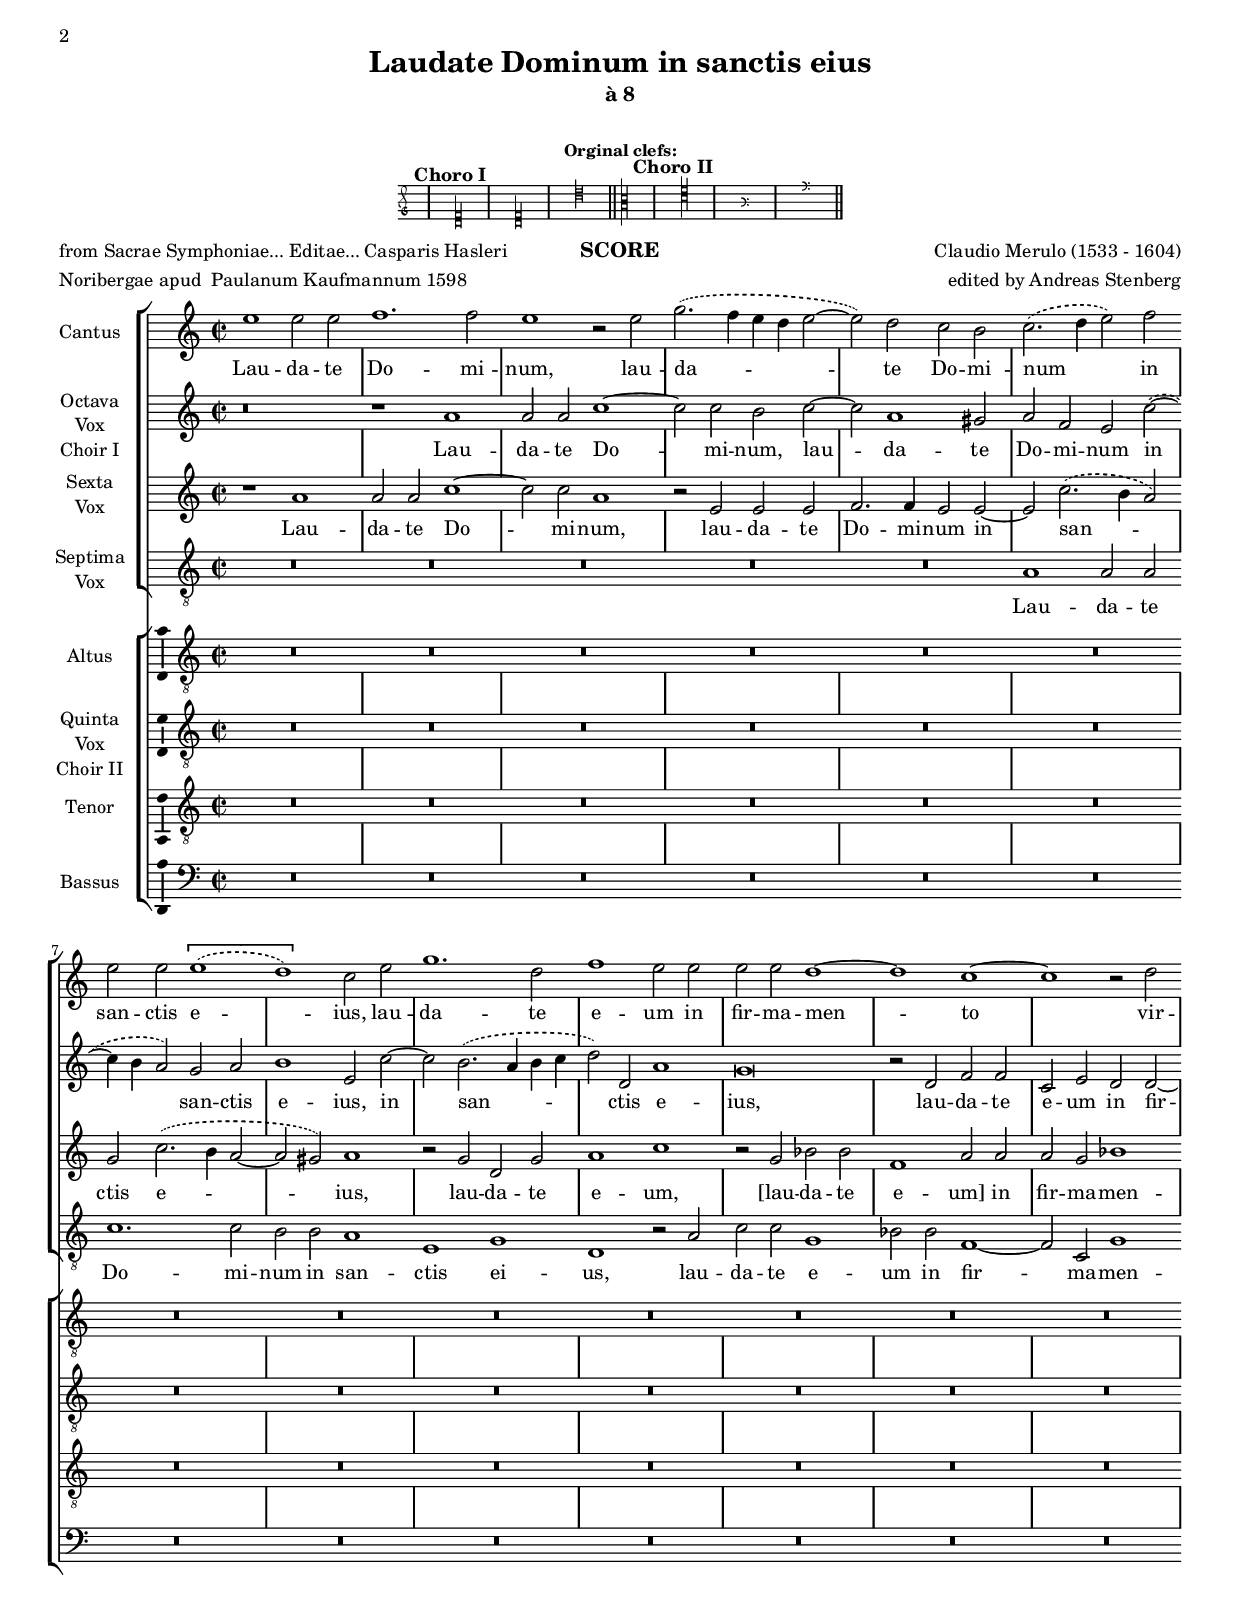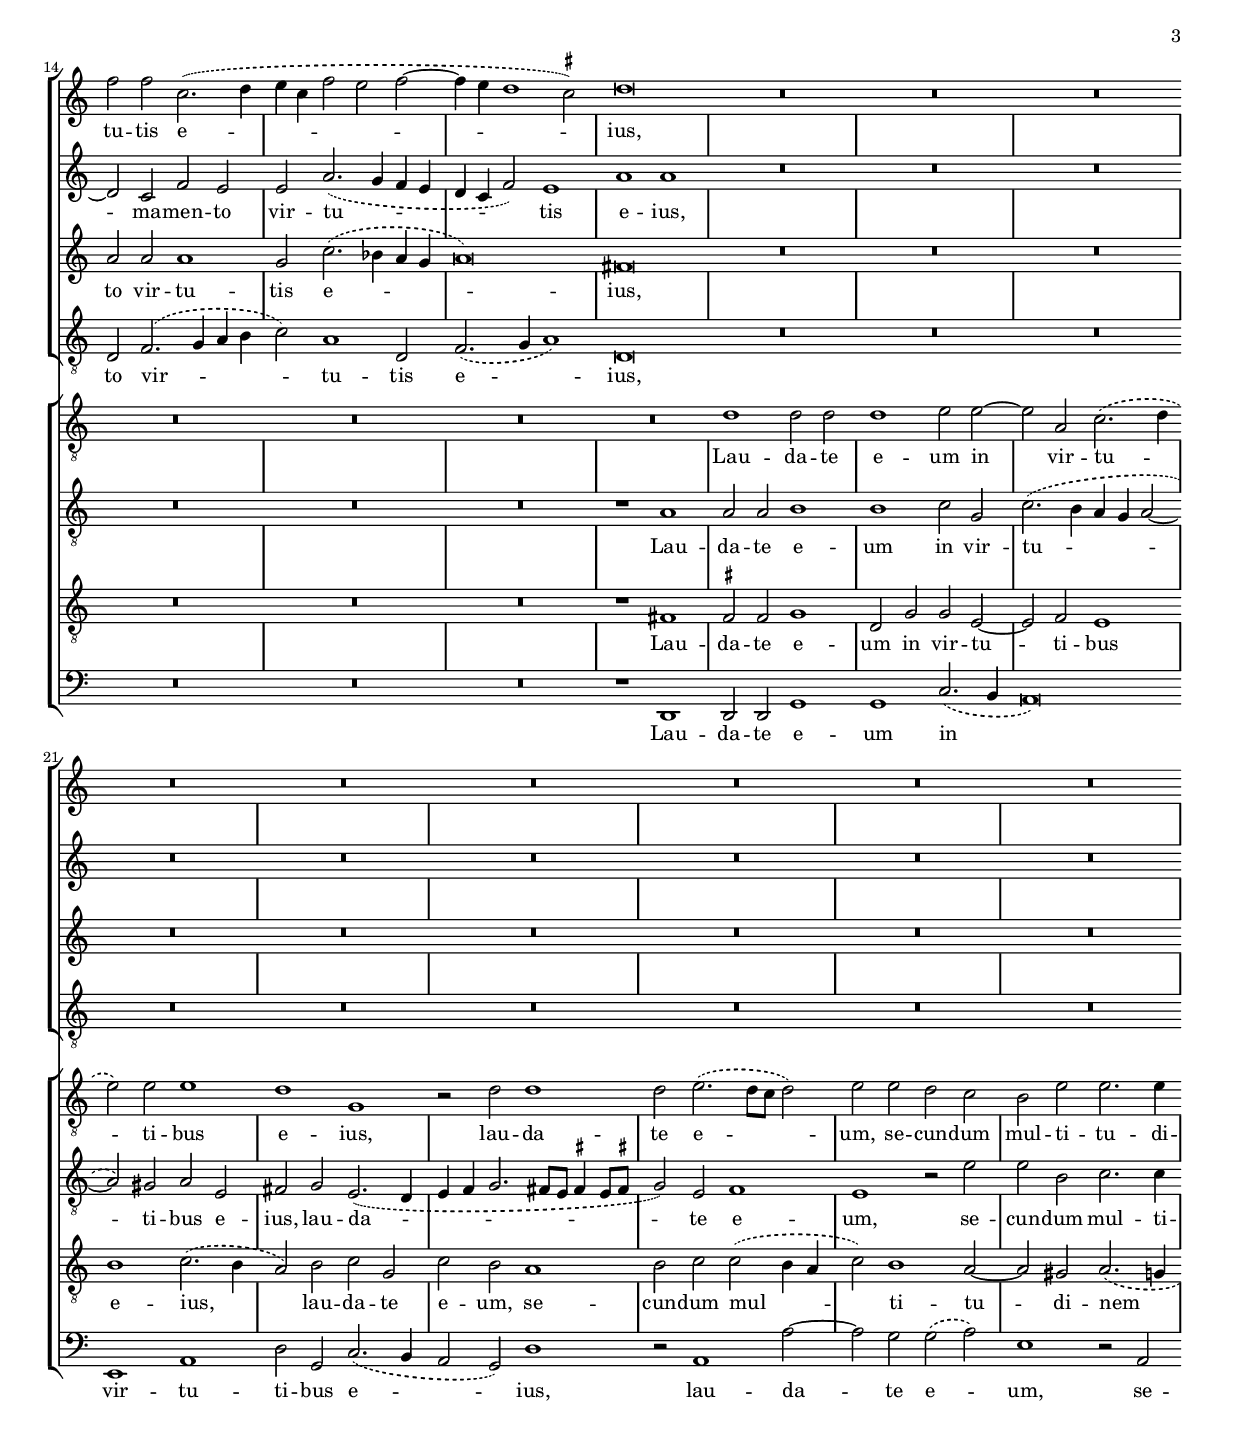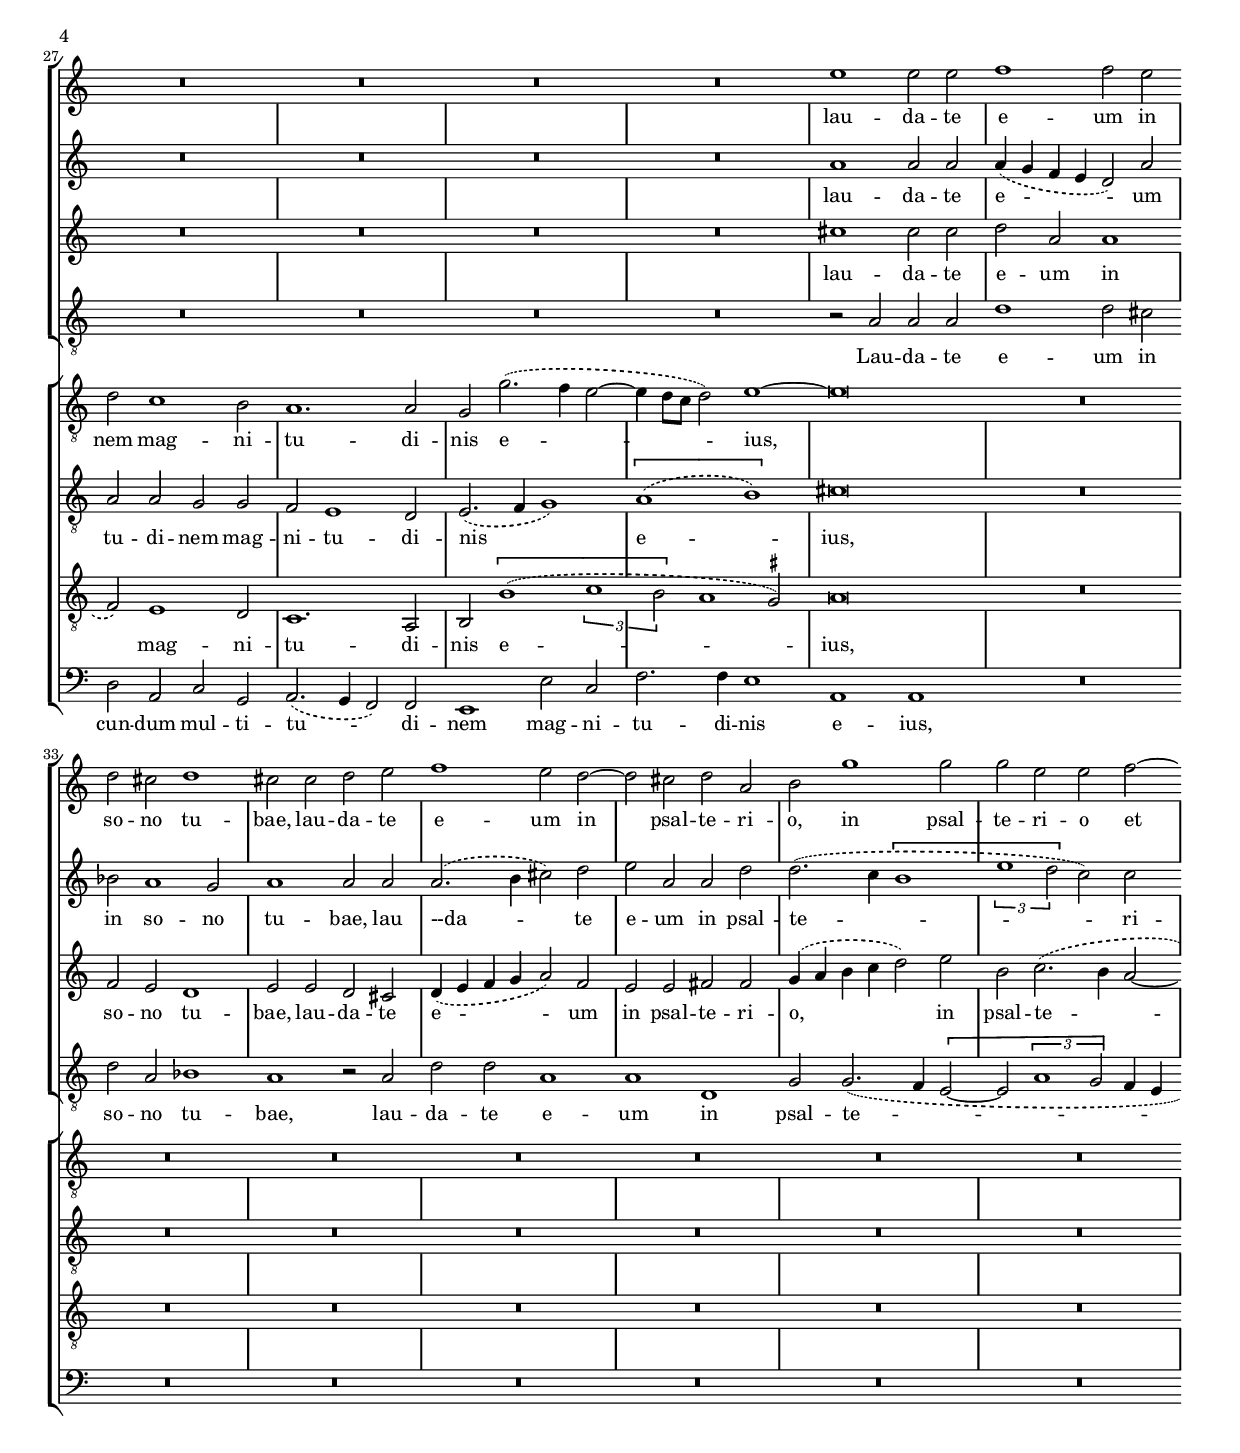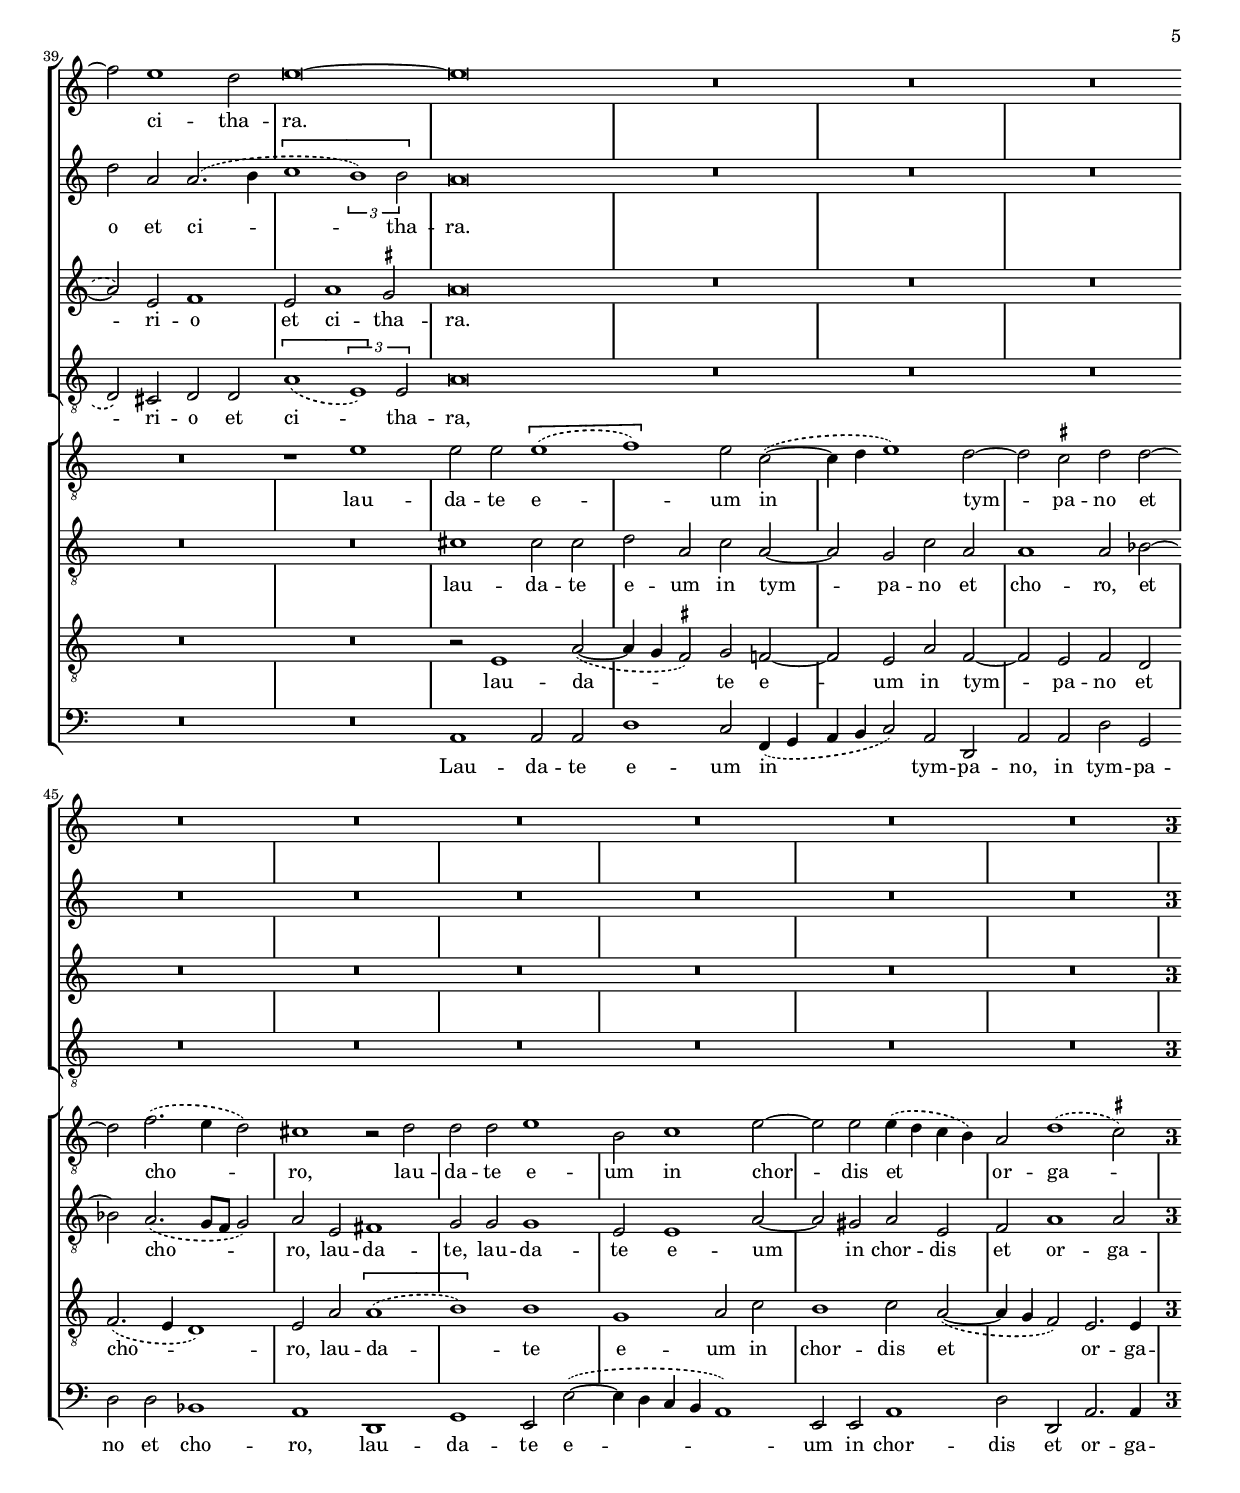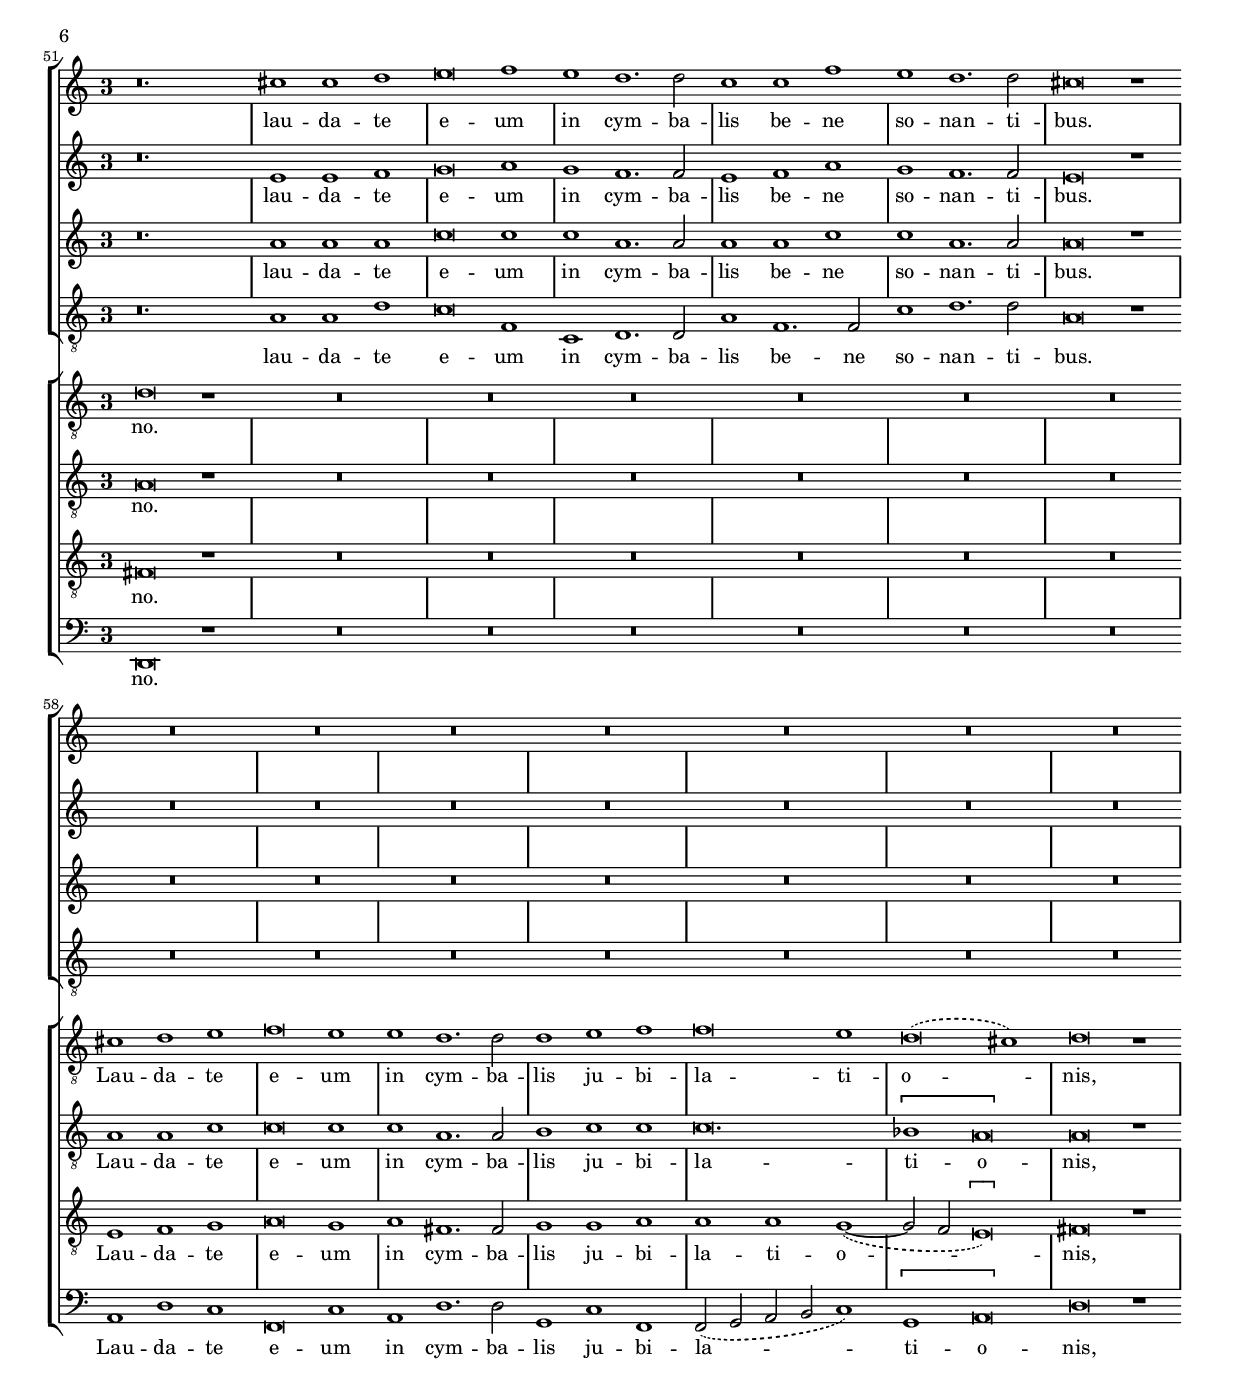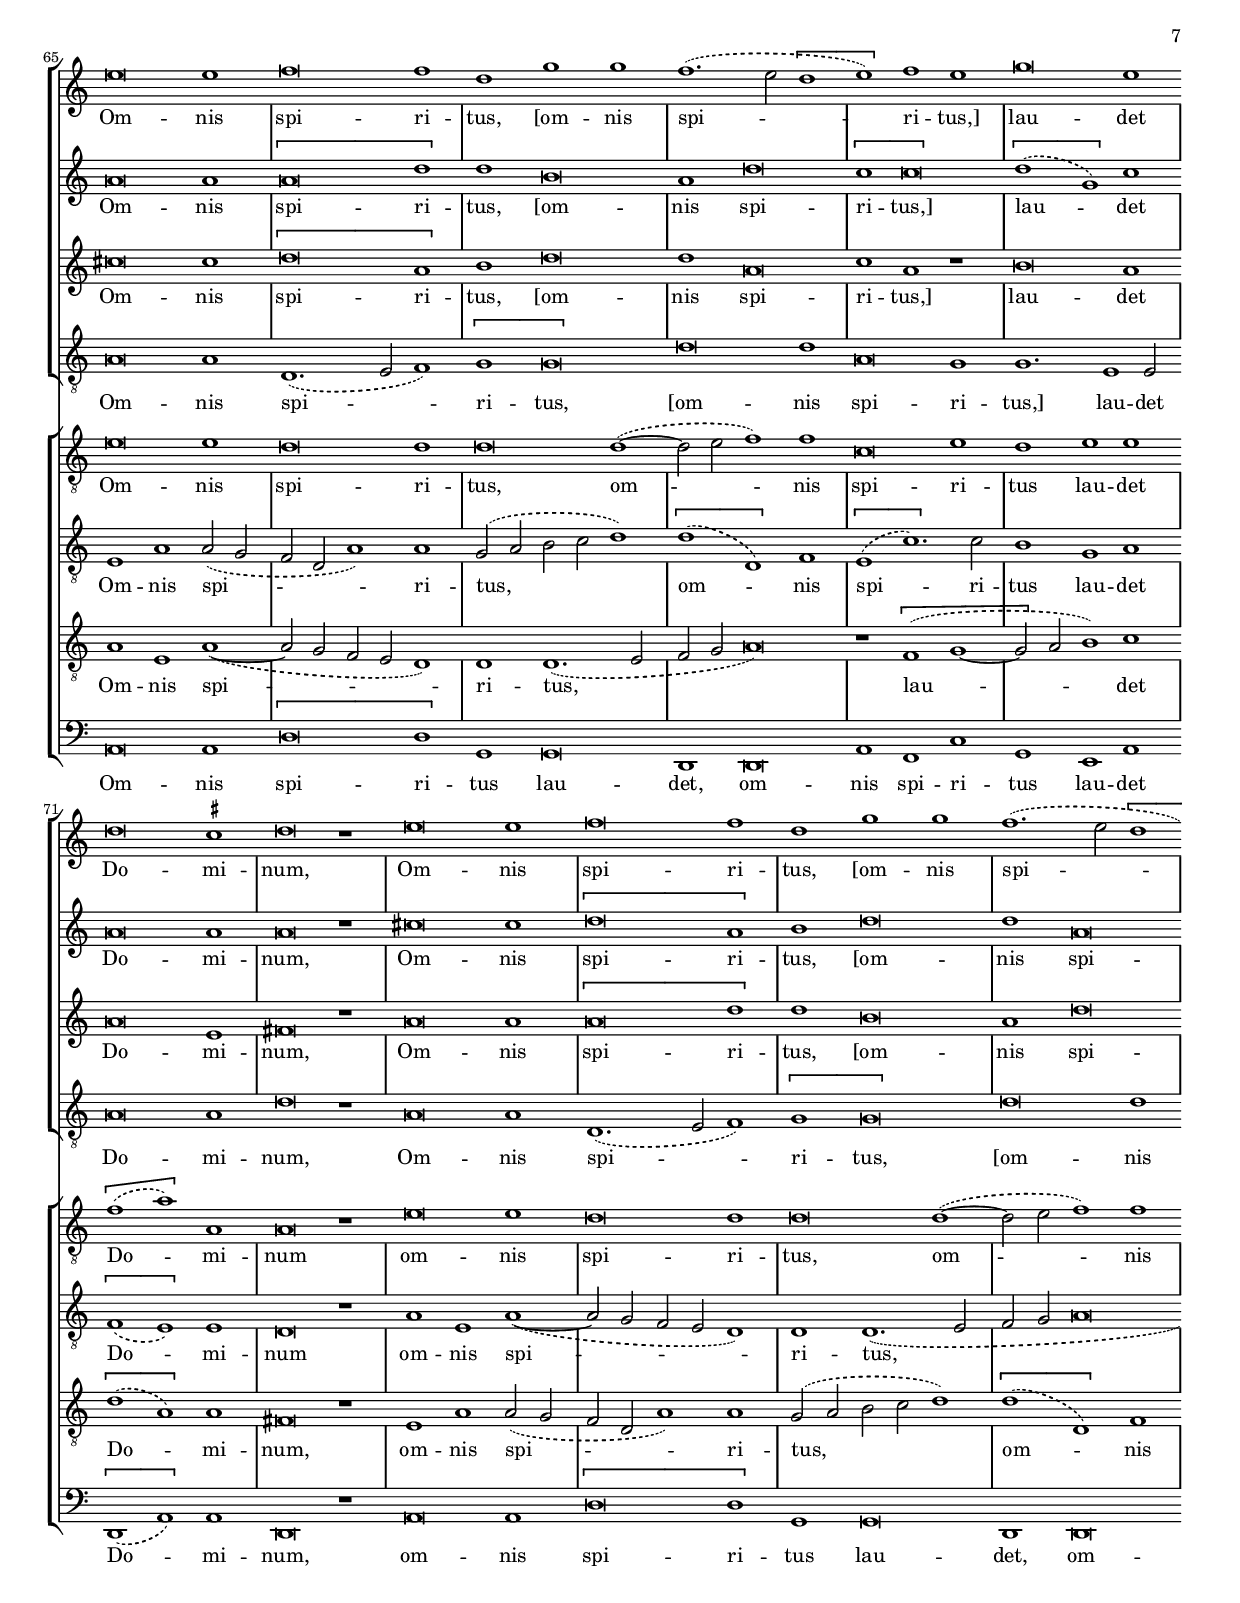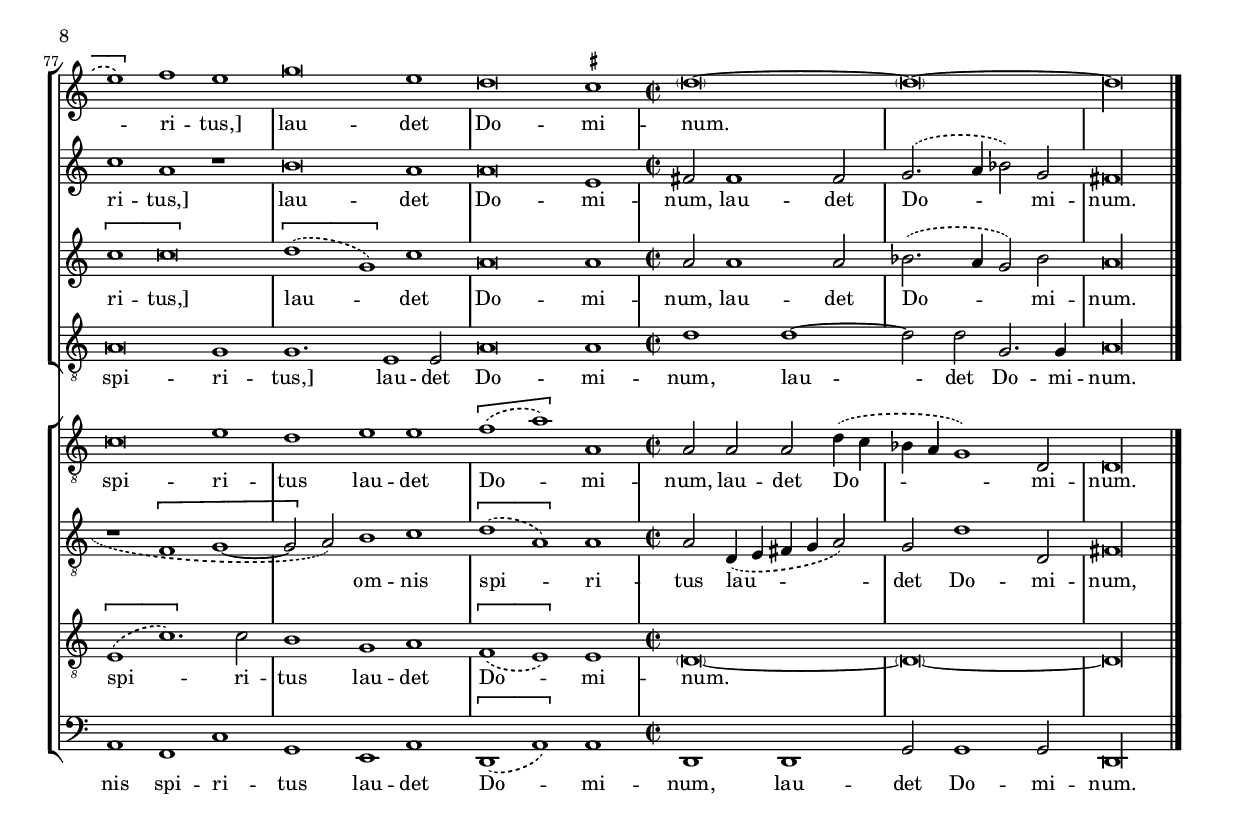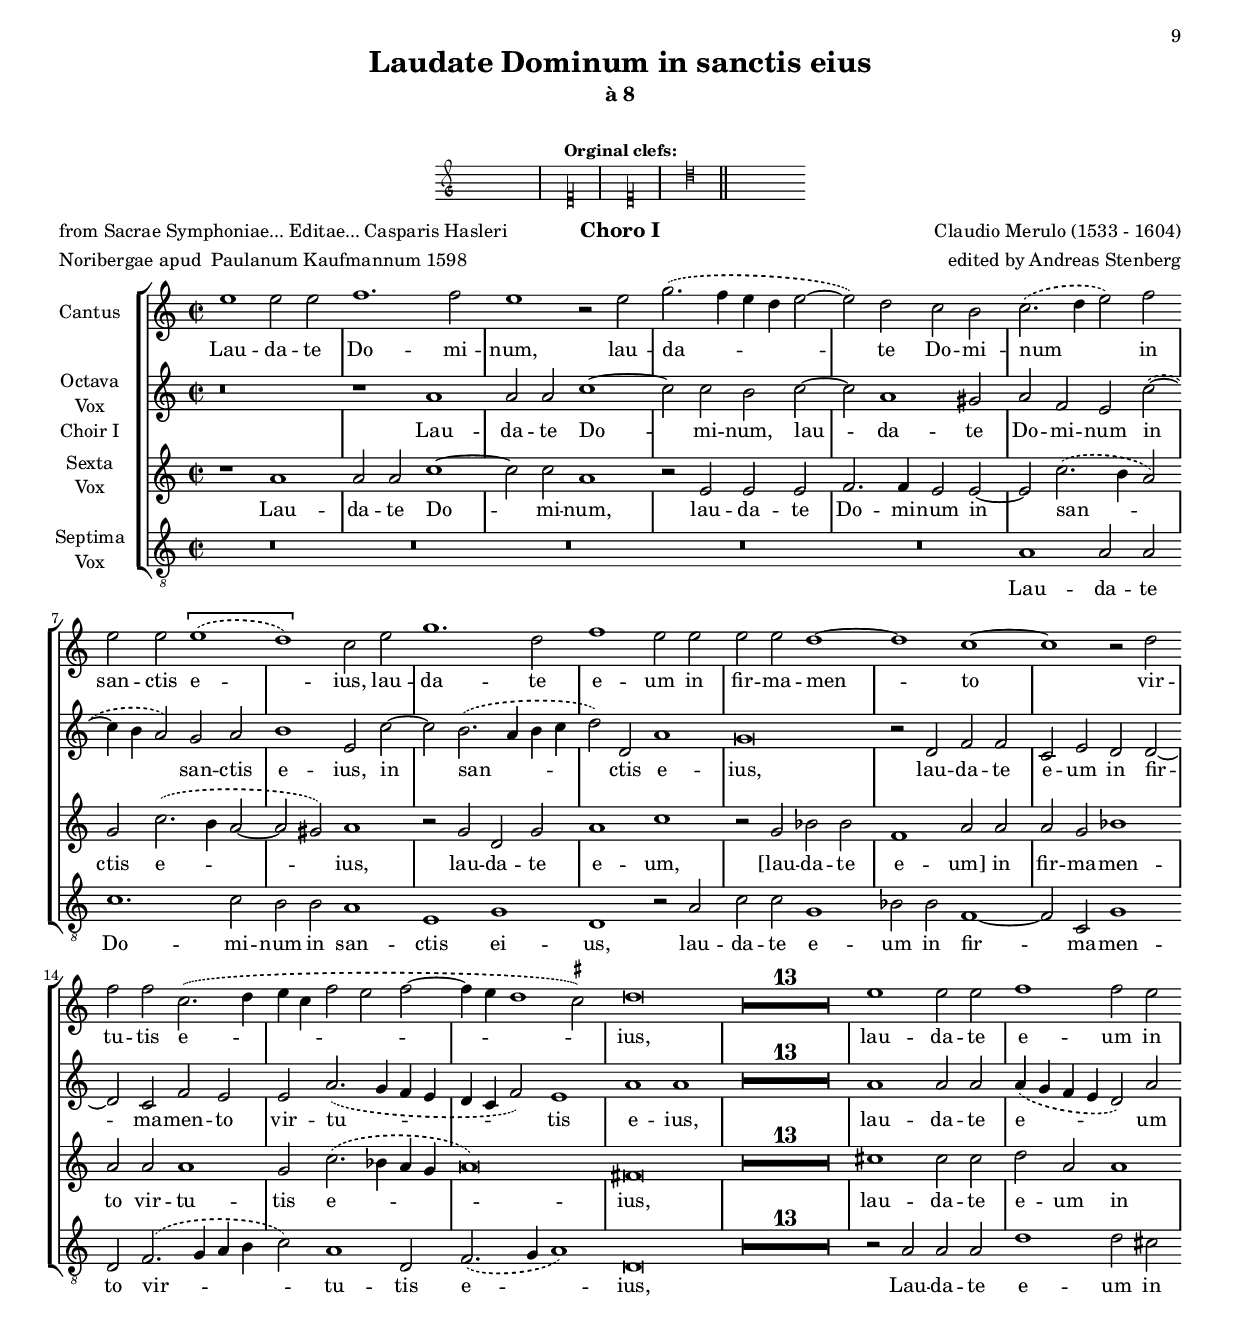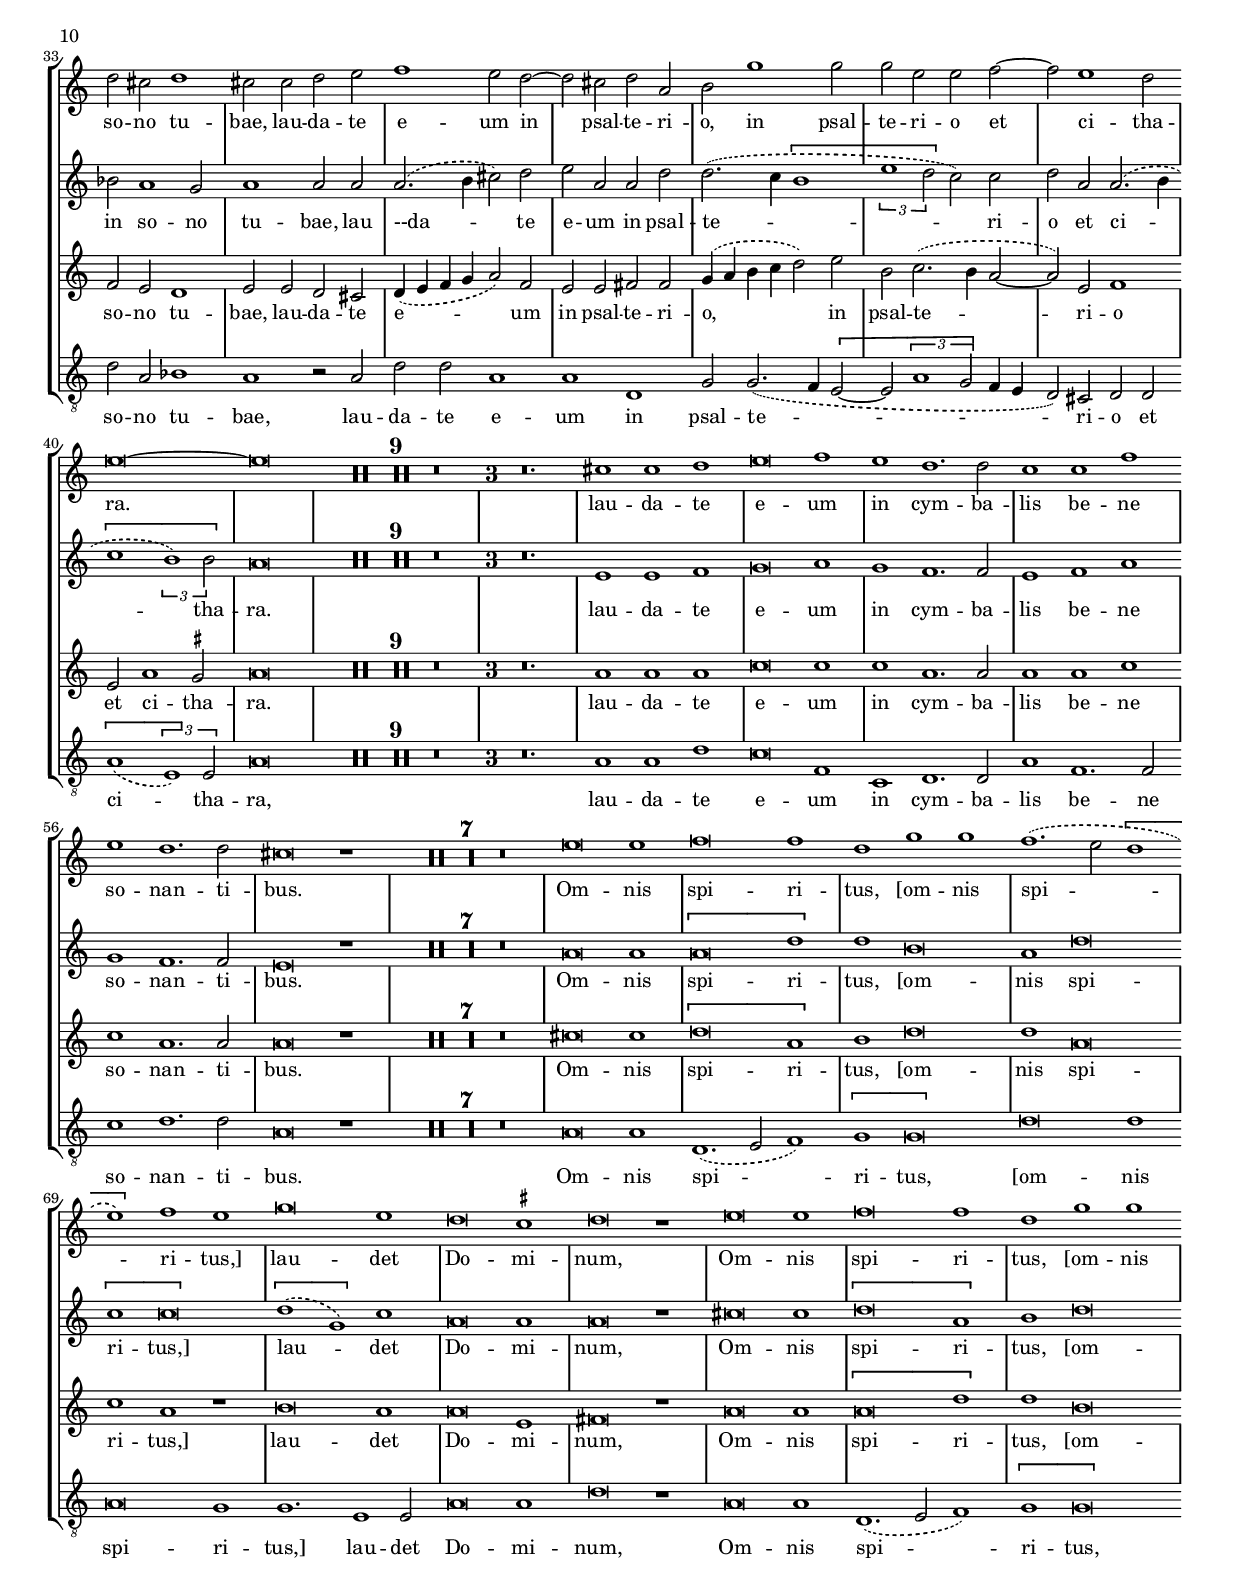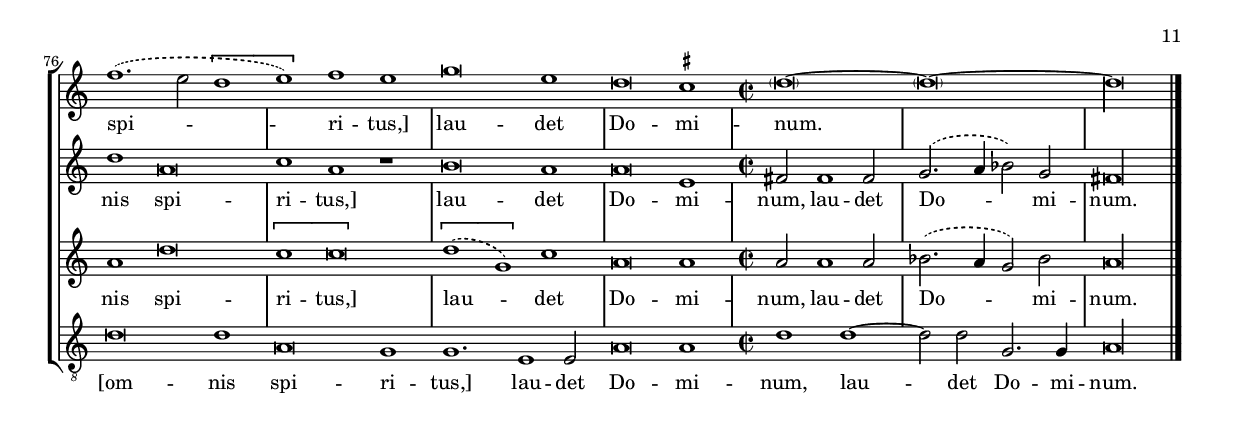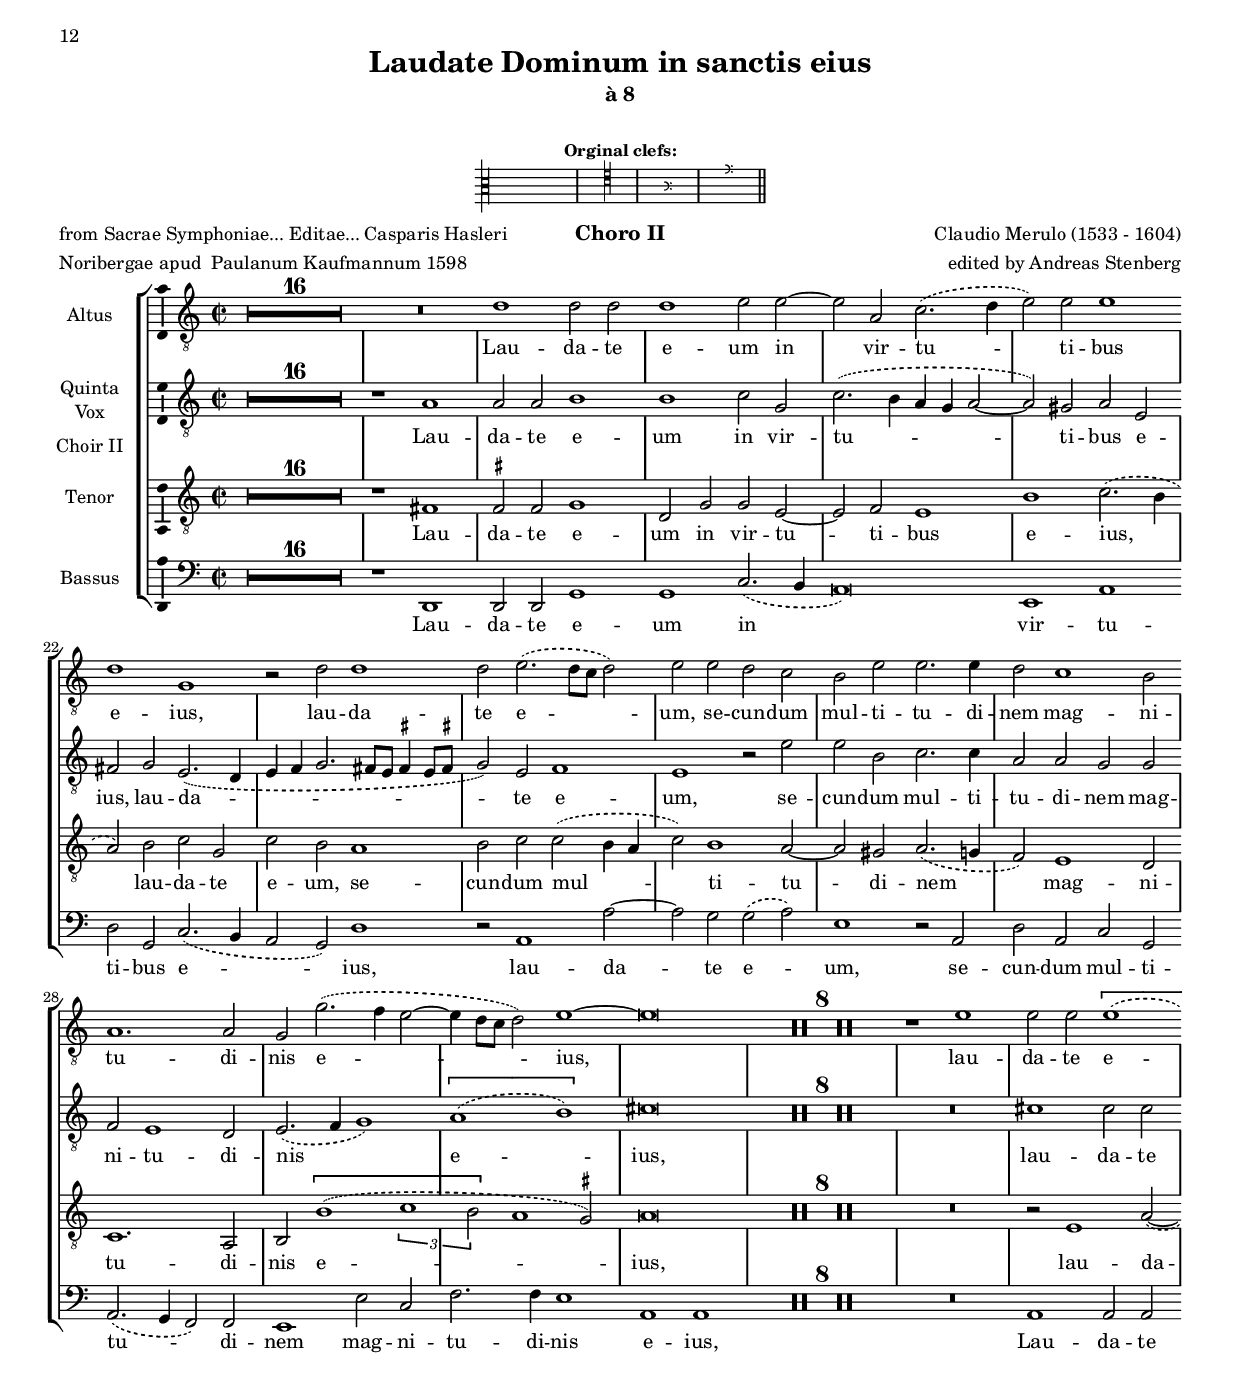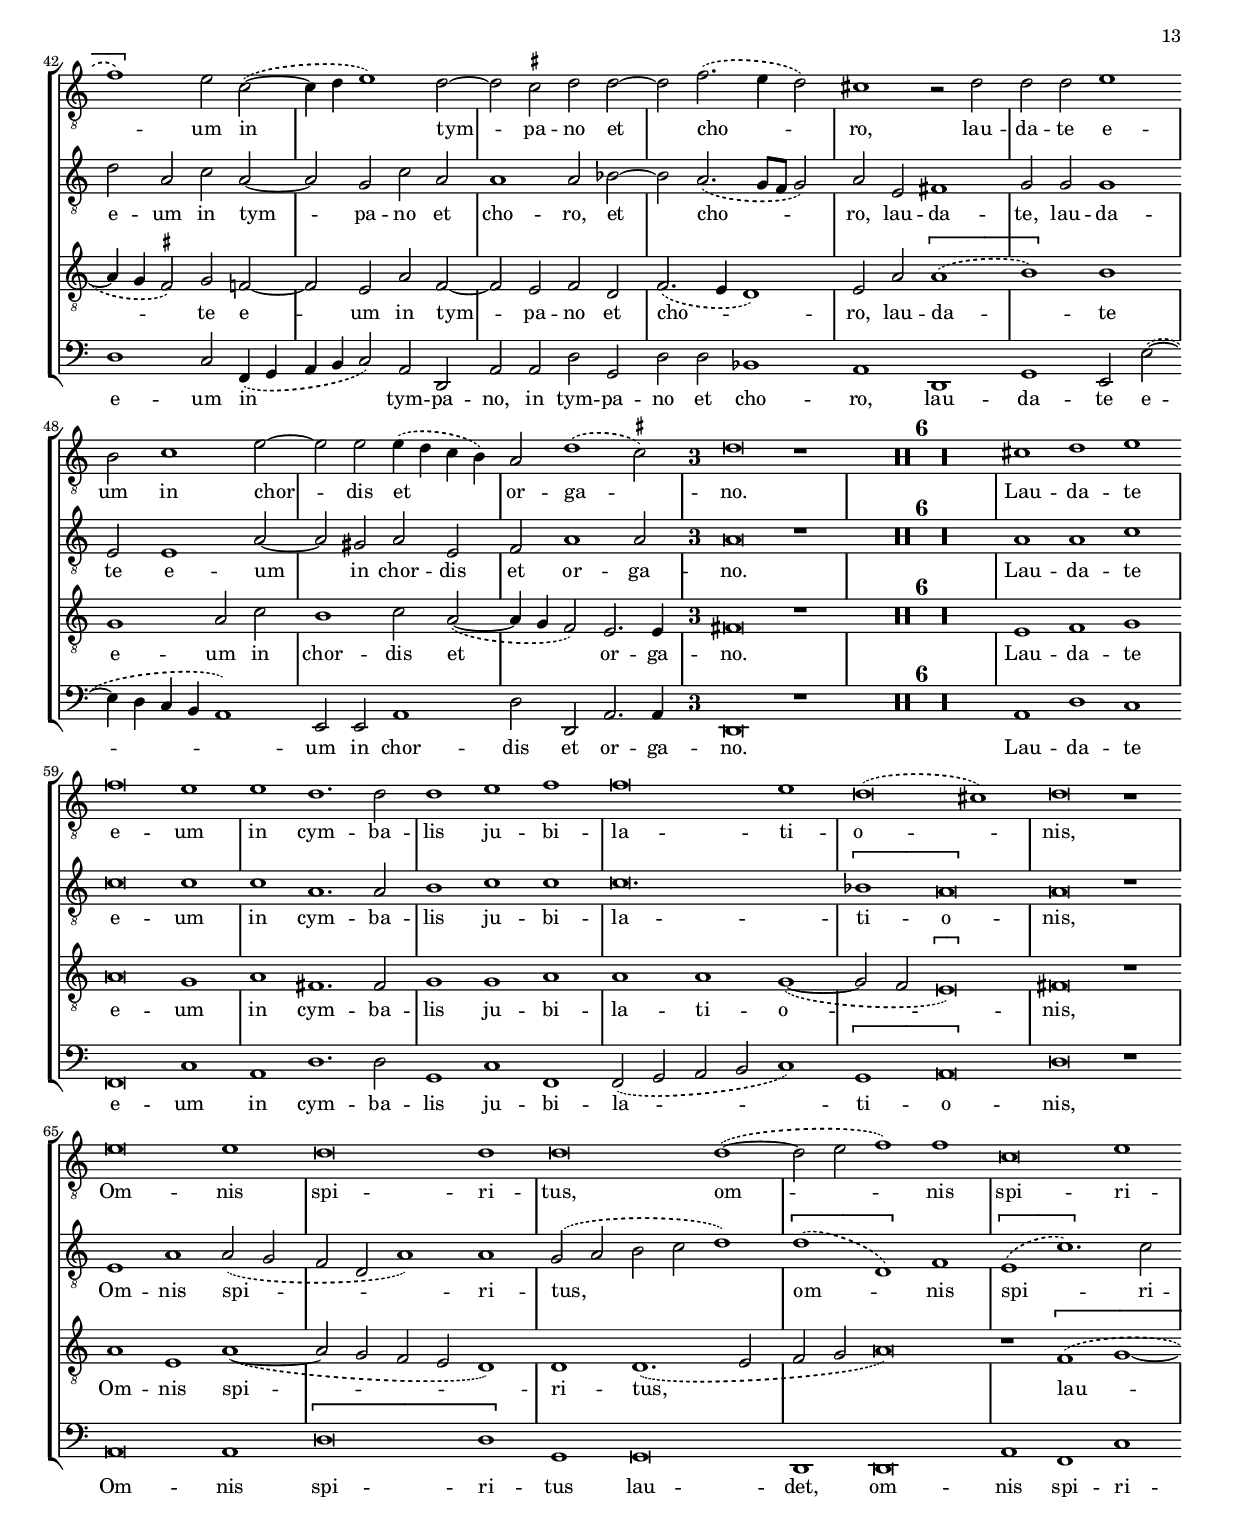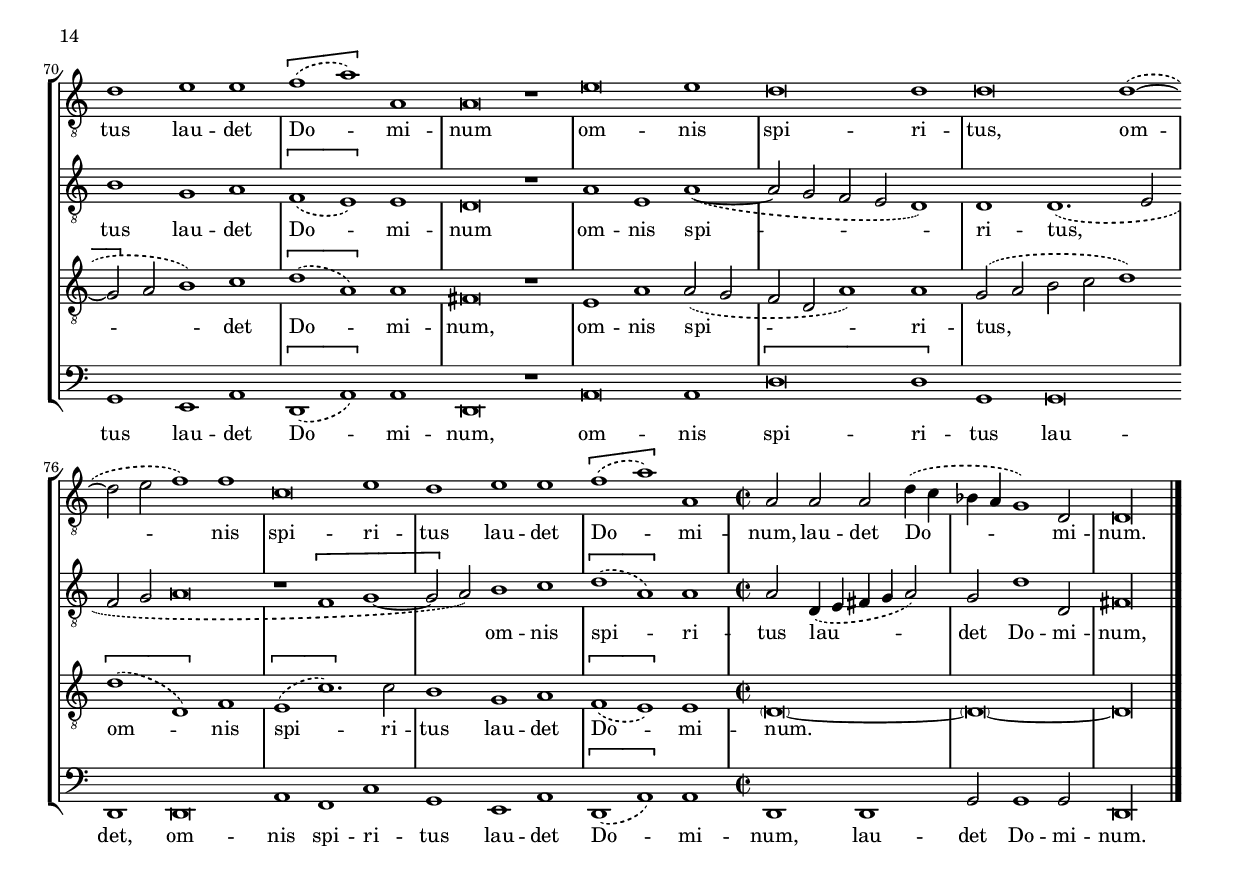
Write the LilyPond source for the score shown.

\version "2.18.2"
\language "deutsch"
\language "deutsch"
#(append! supported-clefs '(("mensural-f3" . ("clefs.mensural.f" 0 0))))
#(append! supported-clefs '(("mensural-f5" . ("clefs.mensural.f" 4  0))))
#(set-global-staff-size 16)
ficta = { \once \set suggestAccidentals = ##t }
\paper {
  print-all-headers = ##t
  ragged-bottom = ##t
  ragged-last-bottom = ##t
  page-breaking = #ly:minimal-breaking
}

\header {
  title = "Laudate Dominum in sanctis eius"
  subtitle = "à 8"
  poet = "from Sacrae Symphoniae... Editae... Casparis Hasleri "
  meter = "Noribergae apud  Paulanum Kaufmannum 1598"
  composer = "Claudio Merulo (1533 - 1604)"
  arranger = "edited by Andreas Stenberg"
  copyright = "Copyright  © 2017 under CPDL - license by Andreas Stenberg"
}

global = {
  \key c \major
}

scoreASopranoChoirI = \relative c' {
  \global
  \clef "treble_8"
  \time 2/2
  \set Timing.measureLength = #(ly:make-moment 4/2)
  \tag #'Score { \hide Staff.BarLine }
  \tag #'Parts { \set Timing.defaultBarType = "!" }
  % Music follows here.
  R\breve*17
  d1 d2 d2
  d1 e2 e2~
  e2 a,2  c2.( d4   								%% end of first line in orig.
  e2) e2 e1
  d1 g,1
  r2 d'2 d1
  d2 e2.( d8 c8 d2)
  e2 e2 d2 c2
  h2 e2 e2. e4
  d2 c1 h2
  a1. a2										%% end of second line
  g2 g'2.( f4 e2~
  e4 d8 c8 d2) e1~
  e\breve
  R\breve*8
  r1 e1
  e2 e2 \[e1(
  f1)\] e2 c2~(
  c4 d4 e1) d2~
  d2 \ficta cis2 d2 d2~
  d2 f2.( e4 d2)
  cis1 r2 d2
  d2 d2 e1
  h2 c1 e2~
  e2 e2 e4( d4 c4 h4)
  a2 d1( \ficta cis2)
  \once \override Staff.TimeSignature.style = #'single-digit
  \time 3/1
  \set Timing.measureLength = #(ly:make-moment 6/2)
  d\breve r1
  R\breve.*6
  cis1 d1 e1										%% end of fourth line
  f\breve  e1
  e1 d1. d2
  d1 e1 f1
  f\breve e1
  d\breve( cis1)
  d\breve r1
  e\breve e1
  d\breve d1
  d\breve d1~(
  d2 e2 f1) f1										%% end of fifth line
  c\breve e1
  d1 e1 e1
  \[f1( a1)\] a,1
  a\breve r1
  e'\breve e1
  d\breve d1
  d\breve d1~(
  d2 e2 f1) f1										%% end of fifth line
  c\breve e1
  d1 e1 e1
  \[f1( a1)\] a,1
  \time 2/2
  \set Timing.measureLength = #(ly:make-moment 4/2)
  a2 a2 a2 d4( c4
  b4 a4 g1) d2
  \cadenzaOn
  d\longa
  \tag #'Score { \undo \hide Staff.BarLine }
  \bar "|."
}

scoreAAltoChoirI = \relative c' {
  \global
  \clef "treble_8"
  \time 2/2
  \set Timing.measureLength = #(ly:make-moment 4/2)
  \tag #'Score { \hide Staff.BarLine }
  \tag #'Parts { \set Timing.defaultBarType = "!" }
  % Music follows here.
  R\breve*16
  r1 a1
  a2 a2 h1
  h1 c2 g2
  c2.( h4 a4 g4 a2~
  a2) gis2										%% end of first line in orig.
  a2 e2
  fis2 g2 e2.( d4
  e4 f4 g2. fis8 e8 \ficta fis!4 e8 \ficta fis!8
  g2) e2 f1
  e1 r2 e'2
  e2 h2 c2. c4									%% end of second line
  a2 a2 g2 g2
  f2 e1 d2
  e2.( f4 g1)
  \[a1( h1)\]
  cis\breve
  R\breve*9
  cis1 cis2 cis2
  d2 a2 c2 a2~
  a2 g2											%% end of third line
  c2 a2
  a1 a2 b2~
  b2 a2.( g8 f8 g2)
  a2 e2 fis1
  g2 g2 g1
  e2 e1 a2~
  a2 gis2 a2 e2
  f2 a1 a2										%% end of fourth line
  \once \override Staff.TimeSignature.style = #'single-digit
  \time 3/1
  \set Timing.measureLength = #(ly:make-moment 6/2)
  a\breve r1
  R\breve. *6
  a1 a1 c1
  c\breve c1
  c1 a1. a2
  h1 c1 c1
  c\breve.
  \[b1 a\breve\]
  a\breve r1
  e1 a1 a2( g2									%% end of fifth line
  f2 d2 a'1) a1
  g2( a2 h2 c2 d1)
  \[d1( d,1)\] f1
  \[e1(  c'1.)\] c2
  h1 g1 a1
  \[f1( e1)\] e1
  d\breve r1
  a'1 e1 a1~(
  a2 g2 f2 e2 d1)									%% end of sixth line
  d1 d1.( e2
  f2 g2 a\breve
  r1 \[f1( g1~
  g2\] a2) h1 c1
  \[d1( a1)\] a1
  \time 2/2
  \set Timing.measureLength = #(ly:make-moment 4/2)
  a2 d,4( e4 fis4 g4 a2)
  g2 d'1 d,2
  \cadenzaOn
  fis\longa
  \tag #'Score { \undo \hide Staff.BarLine }
  \bar "|."
}

scoreATenorChoirI = \relative c {
  \global
  \time 2/2
  \set Timing.measureLength = #(ly:make-moment 4/2)
  \tag #'Score { \hide Staff.BarLine }
  \tag #'Parts { \set Timing.defaultBarType = "!" }
  % Music follows here.
  R\breve*16
  r1 fis1
  \ficta fis2 fis2 g1
  d2 g2 g2 e2~
  e2 f2 e1 
  h'1											%5 end of first line in orig.
  c2.( h4 
  a2) h2 c2 g2
  c2 h2 a1
  h2 c2  c2( h4 a4
  c2) h1 a2~
  a2 gis2 a2.( g4
  f2) e1 d2
  c1. a2											%% end of second line
  h2 \[h'1( \tuplet 3/2 { c1 h2 }\] a1 \ficta gis2) 
  a\breve
  R\breve*9
  r2 e1 a2~(
  a4 g4 \ficta fis2) g2 f2~
  f2 e2 a2 f2~
  f2 e2 f2 d2
  f2.( e4 d1)
  e2 a2											%% end of third line
  \[a1(
  h1)\] h1
  g1 a2 c2
  h1 c2 a2~(
  a4 g4 f2) e2. e4
  \once \override Staff.TimeSignature.style = #'single-digit
  \time 3/1
  \set Timing.measureLength = #(ly:make-moment 6/2)
  fis\breve r1
  R\breve.*6
  e1 f1 g1
  a\breve g1
  a1 fis1. fis2										%% end of fourth line
  g1 g1 a1
  a1 a1 g1~(
  g2 f2 \[e\breve)\]
  fis\breve r1
  a1 e1 a1~(
  a2 g2 f2 e2 d1)
  d1 d1.( e2
  f2 g2 a\breve)									%% end of fifth line
  r1 \[f1( g1~
  g2\] a2 h1) c1
  \[d1( a1)\] a1
  fis\breve r1
  e1 a1 a2( g2
  f2 d2 a'1) a1
  g2( a2 h2 c2 d1)
  \[d1( d,1)\] f1
  \[e1( c'1.)\] c2
  h1 g1 a1
  \[f1( e1)\] e1
  \time 2/2
  \set Timing.measureLength = #(ly:make-moment 4/2)
  \repeat unfold 2 { \parenthesize d\breve~ }
  d\longa
  \tag #'Score { \undo \hide Staff.BarLine }
  \bar "|."
}

scoreABassChoirI = \relative c {
  \global
  \time 2/2
  \set Timing.measureLength = #(ly:make-moment 4/2)
  \tag #'Score { \hide Staff.BarLine }
  \tag #'Parts { \set Timing.defaultBarType = "!" }
  % Music follows here.
  R\breve*16
  r1 d,1
  d2 d2 g1
  g1 c2.( h4
  a\breve) 
  e1 a1											%% end of first line in orig.
  d2 g,2 c2.( h4
  a2 g2) d'1
  r2 a1 a'2~
  a2 g2 g2( a2)
  e1 r2 a,2
  d2 a2 c2 g2
  a2.( g4 f2) f2									%% end of second line
  e1 e'2 c2
  f2. f4 e1
  a,1 a1
  R\breve*9
  a1 a2 a2
  d1 c2 f,4( g4 
  a4 h4 c2) a2 d,2
  a'2 a2											%% end of third line
  d2 g,2
  d'2 d2 b1
  a1 d,1
  g1 e2 e'2~( 
  e4 d4 c4 h4 a1)
  e2 e2 a1
  d2 d,2 a'2. a4
  \once \override Staff.TimeSignature.style = #'single-digit
  \time 3/1
  \set Timing.measureLength = #(ly:make-moment 6/2)
  d,\breve r1
  R\breve.*6									%% end of fourth line is after the first two R\breve.
  a'1 d1 c1
  f,\breve c'1
  a1 d1. d2
  g,1 c1 f,1
  f2( g2 a2 h2 c1)
  \[ g1 a\breve \] 
  d\breve r1
  a\breve a1
  \[d\breve d1\]									%% end of fifth line 
  
  g,1 g\breve
  d1 d\breve
  a'1 f1 c'1
  g1 e1 a1
  \[d,1( a'1)\] a1
  d,\breve r1
  a'\breve a1 
  \[d\breve d1\]
  g,1 g\breve
  d1 d\breve 								%% end of sixth line
  a'1 f1 c'1
  g1 e1 a1
  \[d,1( a'1)\] a1
  \time 2/2
  \set Timing.measureLength = #(ly:make-moment 4/2)
  d,1 d1
  g2 g1 g2
  \cadenzaOn
  d\longa
  \tag #'Score { \undo \hide Staff.BarLine }
  \bar "|."
}

scoreASopranoVerseChoirI = \lyricmode {
  % Lyrics follow here.
  Lau -- da -- te e -- um in vir -- tu -- ti -- bus e -- ius,
  lau -- da -- te e -- um, se -- cun -- dum mul -- ti -- tu -- di -- nem mag -- ni -- tu  -- di -- nis e -- ius,
  lau -- da -- te e -- um in tym -- pa -- no et cho -- ro,
  lau -- da -- te e -- um in chor -- dis et or -- ga -- no.
  Lau -- da -- te e -- um in cym -- ba -- lis ju -- bi -- la -- ti -- o -- nis,
  Om -- nis spi -- ri -- tus,
  om -- nis spi -- ri -- tus lau -- det Do -- mi -- num
  om -- nis spi -- ri -- tus,
  om -- nis spi -- ri -- tus lau -- det Do -- mi -- num,
  lau -- det Do -- mi -- num.
}

scoreAAltoVerseChoirI = \lyricmode {
  % Lyrics follow here.
  Lau -- da -- te e -- um in vir -- tu -- ti -- bus e -- ius,
  lau -- da -- te e -- um, se -- cun -- dum mul -- ti -- tu -- di -- nem mag -- ni -- tu  -- di -- nis e -- ius,
  lau -- da -- te e -- um in tym -- pa -- no et cho -- ro, et cho -- ro,
  lau -- da -- te, lau -- da -- te e -- um in chor -- dis et or -- ga -- no.
  Lau -- da -- te e -- um in cym -- ba -- lis ju -- bi -- la -- ti -- o -- nis,
  Om -- nis spi -- ri -- tus,
  om -- nis spi -- ri -- tus lau -- det Do -- mi -- num
  om -- nis spi -- ri -- tus,
  om -- nis spi -- ri -- tus lau -- det Do -- mi -- num,
  lau -- det Do -- mi -- num.
}
scoreATenorVerseChoirI = \lyricmode {
  % Lyrics follow here.
  Lau -- da -- te e -- um in vir -- tu -- ti -- bus e -- ius,
  lau -- da -- te e -- um, se -- cun -- dum mul -- ti -- tu -- di -- nem mag -- ni -- tu  -- di -- nis e -- ius,
  lau -- da -- te e -- um in tym -- pa -- no et cho -- ro,
  lau -- da -- te e -- um in chor -- dis et or -- ga -- no.
  Lau -- da -- te e -- um in cym -- ba -- lis ju -- bi -- la -- ti -- o -- nis,
  Om -- nis spi -- ri -- tus,
  lau -- det Do -- mi -- num,
  om -- nis spi -- ri -- tus,
  om -- nis spi -- ri -- tus lau -- det Do -- mi -- num.
}

scoreABassVerseChoirI = \lyricmode {
  % Lyrics follow here.
  Lau -- da -- te e -- um in vir -- tu -- ti -- bus e -- ius,
  lau -- da -- te e -- um, se -- cun -- dum mul -- ti -- tu -- di -- nem mag -- ni -- tu  -- di -- nis e -- ius,
  Lau -- da -- te e -- um in tym -- pa -- no, in tym -- pa -- no et cho -- ro,
  lau -- da -- te e -- um in chor -- dis et or -- ga -- no.
  Lau -- da -- te e -- um in cym -- ba -- lis ju -- bi -- la -- ti -- o -- nis,
  Om -- nis spi -- ri -- tus  lau -- det,  
  om -- nis spi -- ri -- tus lau -- det Do -- mi -- num,
  om -- nis spi -- ri -- tus lau -- det,
  om -- nis spi -- ri -- tus lau -- det Do -- mi -- num, 
  lau -- det Do -- mi -- num.
}

scoreASopranoChoirII = \relative c'' {
  \global
  \time 2/2
  \set Timing.measureLength = #(ly:make-moment 4/2)
  \tag #'Score { \hide Staff.BarLine }
  \tag #'Parts { \set Timing.defaultBarType = "!" }
  % Music follows here.
  \set Score.tempoHideNote = ##t
  \tempo 1= 78
  e1 e2 e2
  f1. f2
  e1 r2 e2
  g2.( f4 e4 d4 e2~
  e2) d2 c2 h2							%% end of first line in orig.
  c2.( d4 e2) f2
  e2 e2 \[ e1(
  d1)\] c2 e2
  g1. d2
  f1 e2 e2
  e2 e2 d1~
  d1 c1~
  c1 r2 d2
  f2 f2 c2.( d4								%% end of second line
  e4 c4 f2 e2 f2~
  f4 e4 d1 \ficta cis2)
  d\breve
  R\breve*13
  e1 e2 e2
  f1 f2 e2
  d2 cis2 d1									%% end of third line
  cis2 cis2 d2 e2
  f1 e2 d2~
  d2 cis2 d2 a2
  h2 g'1 g2
  g2 e2 e2 f2~
  f2 e1 d2
  e\breve~
  e\breve
  R\breve*9									%% end of fourth line
  \once \override Staff.TimeSignature.style = #'single-digit
  \time 3/1
  \set Timing.measureLength = #(ly:make-moment 6/2)
  \tempo \breve. = 39
  r\breve.
  cis1 cis1 d1
  e\breve f1
  e1 d1. d2
  c1 c1 f1
  e1 d1. d2
  cis\breve r1
  R\breve. *7
  e\breve e1
  f\breve f1									%% end of fifth line
  d1 g1 g1
  f1.( e2 \[d1
  e1)\] f1 e1
  g\breve e1
  d\breve \ficta cis1
  d\breve r1
  e\breve e1
  f\breve f1
  d1 g1 g1
  f1.( e2 \[d1
  e1)\] f1 e1									%% end of sixth line
  g\breve e1
  d\breve \ficta cis1
  \time 2/2
  \set Timing.measureLength = #(ly:make-moment 4/2)
      \tempo 1= 78
  \repeat unfold 2 { \parenthesize d\breve~ }
  \cadenzaOn
  d\longa
  \tag #'Score { \undo \hide Staff.BarLine }
  \bar "|."
}

scoreAAltoChoirII = \relative c' {
  \global
  \time 2/2
  \set Timing.measureLength = #(ly:make-moment 4/2)
  \tag #'Score { \hide Staff.BarLine }
  \tag #'Parts { \set Timing.defaultBarType = "!" }
  % Music follows here.
  r\breve
  r1 a'1
  a2 a2 c1~
  c2 c2 h2 c2~
  c2  a1 gis2
  a2 f2 e2 c'2~(
  c4 h4 a2)							%% end of first line in orig.
  g2 a2
  h1 e,2 c'2~
  c2 h2.( a4 h4 c4
  d2) d,2 a'1
  g\breve
  r2 d2 f2 f2
  c2 e2 d2 d2~
  d2 c2 f2 e2							%% end of second line
  e2 a2.(  g4 f4 e4
  d4 c4 f2 ) e1
  a1 a1
  R\breve*13
  a1 a2 a2
  a4( g4 f4 e4 d2) a'2
  b2 a1 g2							%% end of third line
  a1 a2 a2
  a2.( h4 cis2) d2
  e2  a,2 a2  d2
  d2.( c4 \[h1
  \tuplet 3/2 {  e1 d2  } \] c2) c2
  d2 a2 a2.( h4
  \[ c1 \tuplet 3/2 { h1) h2 }\]
  a\breve
  R\breve*9									%% end of line 4 at R\breve*4
  \once \override Staff.TimeSignature.style = #'single-digit
  \time 3/1
  \set Timing.measureLength = #(ly:make-moment 6/2)
  r\breve.
  e1 e1 f1
  g\breve a1
  g1 f1. f2
  e1 f1 a1
  g1 f1. f2
  e\breve r1
  R\breve.*7
  a\breve a1									%% end of fifth line
  \[a\breve d1\]
  d1 h\breve
  a1 d\breve
  \[c1 c\breve\]
  \[d1( g,1)\] c1
  a\breve a1
  a\breve r1
  cis\breve cis1
  \[d\breve a1\]
  h1 d\breve
  d1 a\breve
  c1 a1 r1 									%% end of sixth line
  h\breve a1
  a\breve e1
  \time 2/2
  \set Timing.measureLength = #(ly:make-moment 4/2)
  fis2 fis1 fis2
  g2.( a4 b2) g2
  \cadenzaOn
  fis\longa
  \tag #'Score { \undo \hide Staff.BarLine }
  \bar "|."
}

scoreATenorChoirII = \relative c' {
  \global
  \time 2/2
  \set Timing.measureLength = #(ly:make-moment 4/2)
  \tag #'Score { \hide Staff.BarLine }
  \tag #'Parts { \set Timing.defaultBarType = "!" }
  % Music follows here.
  r1 a'1
  a2 a2 c1~
  c2 c2 a1
  r2 e2 e2 e2
  f2. f4 e2 e2~
  e2 c'2.( h4 a2)							%% end of first line in orig.
  g2 c2.( h4 a2~
  a2 gis2) a1
  r2 g2 d2 g2
  a1 c1
  r2 g2 b2 b2
  f1 a2 a2
  a2 g2									%% end of second line
  b1
  a2 a2 a1
  g2 c2. ( b4 a4 g4
  a\breve)
  fis\breve
  R\breve*13
  cis'1 cis2 cis2
  d2 a2 a1								%% end of third line
  f2 e2 d1
  e2 e2 d2 cis2
  d4( e4 f4 g4 a2) f2
  e2 e2 fis2 fis2
  g4( a4 h4 c4 d2) e2						%% end of fourth line
  h2 c2.( h4 a2~
  a2) e2 f1
  e2 a1 \ficta gis2
  a\breve
  R\breve*9
  \once \override Staff.TimeSignature.style = #'single-digit
  \time 3/1
  \set Timing.measureLength = #(ly:make-moment 6/2)
  r\breve.
  a1 a1 a1
  c\breve c1
  c1 a1. a2										%% end of fifth line
  a1 a1 c1
  c1 a1. a2
  a\breve r1
  R\breve.*7
  cis\breve cis1
  \[d\breve a1\]
  h1 d\breve
  d1 a\breve
  c1 a1 r1
  h\breve a1									%% end of sixth line
  a\breve e1
  fis\breve r1
  a\breve a1
  \[a\breve d1\]
  d1 h\breve
  a1 d\breve
  \[c1 c\breve\]
  \[d1( g,1)\] c1
  a\breve a1
  \time 2/2
  \set Timing.measureLength = #(ly:make-moment 4/2)
  a2 a1 a2
  b2.( a4 g2) b2
  \cadenzaOn
  a\longa
  \tag #'Score { \undo \hide Staff.BarLine }
  \bar "|."
}

scoreABassChoirII = \relative c {
  \global
  \time 2/2
  \set Timing.measureLength = #(ly:make-moment 4/2)
  \tag #'Score { \hide Staff.BarLine }
  \tag #'Parts { \set Timing.defaultBarType = "!" }
  % Music follows here.
  R\breve*5
  a'1 a2 a2
  c1. c2
  h2 h2 a1
  e1 g1
  d1 r2 a'2
  c2 c2 							%% end of first line in orig.
  g1
  b2 b2 f1~
  f2 c2 g'1
  d2 f2.( g4 a4 h4
  c2) a1 d,2
  f2.( g4 a1)
  d,\breve
  R\breve*13
  r2 a'2 a2 a2					%% end of second line
  d1 d2 cis2
  d2 a2 b1
  a1 r2 a2
  d2 d2 a1
  a1 d,1
  g2 g2.( f4 \[e2~
  e2 \tuplet 3/2 { a1 g2  }\] f4 e4
  d2) cis2 d2 d2					%% end of third line
  \[a'1(  \tuplet 3/2 { e1)\] e2 }
  a\breve
  R\breve*9
  \once \override Staff.TimeSignature.style = #'single-digit
  \time 3/1
  \set Timing.measureLength = #(ly:make-moment 6/2)
  r\breve.
  a1 a1 d1
  c\breve f,1
  c1 d1. d2
  a'1 f1. f2
  c'1 d1. d2
  a\breve r1						%% end of fourth line
  R\breve.*7
  a\breve a1
  d,1.( e2 f1)
  \[g1 g\breve\]
  d'\breve d1
  a\breve g1
  g1. e1 e2
  a\breve a1
  d\breve r1
  a\breve a1
  d,1.( e2 f1)
  \[g1 g\breve\]
  d'\breve d1
  a\breve g1
  g1. e1 e2
  a\breve a1
  d1 d1~
  d2 d2 g,2. g4
  \cadenzaOn
  a\longa
  \tag #'Score { \undo \hide Staff.BarLine }
  \bar "|."
}

scoreASopranoVerseChoirII = \lyricmode {
  % Lyrics follow here.
  Lau -- da -- te Do -- mi -- num,
  lau -- da -- te Do -- mi -- num in san -- ctis e -- ius,
  lau -- da -- te e -- um in fir -- ma -- men -- to vir -- tu -- tis e -- ius,
  lau -- da -- te e -- um in so -- no  tu -- bae,
  lau -- da -- te e -- um in psal -- te -- ri -- o,
  in psal -- te -- ri -- o et ci -- tha -- ra.
  lau -- da -- te e -- um in cym -- ba -- lis be -- ne so -- nan -- ti -- bus.
  Om -- nis spi -- ri -- tus,
  [om -- nis spi -- ri -- tus,]
  lau -- det Do -- mi -- num,
  Om -- nis spi -- ri -- tus,
  [om -- nis spi -- ri -- tus,]
  lau -- det Do -- mi -- num.
}

scoreAAltoVerseChoirII = \lyricmode {
  % Lyrics follow here.
  Lau -- da -- te Do -- mi -- num,
  lau -- da -- te Do -- mi -- num in san -- ctis e -- ius,
  in san -- ctis e -- ius,
  lau -- da -- te e -- um in fir -- ma -- men -- to vir -- tu -- tis e -- ius,
  lau -- da -- te e -- um in so -- no tu -- bae,
  lau --da -- te e -- um in psal -- te -- ri -- o et ci -- tha -- ra.
  lau -- da -- te e -- um in cym -- ba -- lis be -- ne so -- nan -- ti -- bus.
  Om -- nis spi -- ri -- tus,
  [om -- nis spi -- ri -- tus,]
  lau -- det Do -- mi -- num,
  Om -- nis spi -- ri -- tus,
  [om -- nis spi -- ri -- tus,]
  lau -- det Do -- mi -- num,
  lau -- det Do -- mi -- num.
}

scoreATenorVerseChoirII = \lyricmode {
  % Lyrics follow here.
  Lau -- da -- te Do -- mi -- num,
  lau -- da -- te Do -- mi -- num in san --  ctis e -- ius,
  lau -- da -- te e -- um,
  [lau -- da -- te e -- um] in fir -- ma -- men -- to vir -- tu -- tis e -- ius,
  lau -- da -- te e -- um in  so -- no tu -- bae,
  lau -- da -- te e -- um in psal -- te -- ri -- o,
  in psal -- te -- ri -- o et ci -- tha -- ra.
  lau -- da -- te e -- um in cym -- ba -- lis be -- ne so -- nan -- ti -- bus.
  Om -- nis spi -- ri -- tus,
  [om -- nis spi -- ri -- tus,]
  lau -- det Do -- mi -- num,
  Om -- nis spi -- ri -- tus,
  [om -- nis spi -- ri -- tus,]
  lau -- det Do -- mi -- num,
  lau -- det Do -- mi -- num.
}

scoreABassVerseChoirII = \lyricmode {
  % Lyrics follow here.
  Lau -- da -- te Do -- mi -- num in san -- ctis ei -- us,
  lau -- da -- te e -- um in fir -- ma -- men -- to vir -- tu -- tis e -- ius,
  Lau -- da -- te e -- um in so -- no tu -- bae,
  lau -- da -- te e -- um in psal -- te -- ri -- o et ci -- tha -- ra,
  lau -- da -- te e -- um in cym -- ba -- lis be -- ne so -- nan -- ti -- bus.
  Om -- nis spi -- ri -- tus,
  [om -- nis spi -- ri -- tus,]
  lau -- det Do -- mi -- num,
  Om -- nis spi -- ri -- tus,
  [om -- nis spi -- ri -- tus,]
  lau -- det Do -- mi -- num,
  lau -- det Do -- mi -- num.
}

scoreAChoirIPart = \new StaffGroup \with {
  \consists "Instrument_name_engraver"
  instrumentName = "Choir II"
} <<
  \new Staff \with {
    midiInstrument = "choir aahs"
    instrumentName = "Altus"
    \consists "Ambitus_engraver"
  } { \slurDashed \scoreASopranoChoirI }
  \addlyrics { \scoreASopranoVerseChoirI }
  \new Staff \with {
    midiInstrument = "choir aahs"
    instrumentName =\markup { \center-column {  "Quinta" "Vox" }}
    \consists "Ambitus_engraver"
  } { \slurDashed \scoreAAltoChoirI }
  \addlyrics { \scoreAAltoVerseChoirI }
  \new Staff \with {
    midiInstrument = "choir aahs"
    instrumentName = "Tenor"
    \consists "Ambitus_engraver"
  } { \clef "treble_8" \slurDashed \scoreATenorChoirI }
  \addlyrics { \scoreATenorVerseChoirI }
  \new Staff \with {
    midiInstrument = "choir aahs"
    instrumentName = "Bassus"
    \consists "Ambitus_engraver"
  } { \clef bass \slurDashed \scoreABassChoirI }
  \addlyrics { \scoreABassVerseChoirI }
>>

scoreAChoirIIPart = \new StaffGroup \with {
  \consists "Instrument_name_engraver"
  instrumentName = "Choir I"
} <<
  \new Staff \with {
    midiInstrument = "choir aahs"
    instrumentName = "Cantus"
  } { \slurDashed \scoreASopranoChoirII }
  \addlyrics { \scoreASopranoVerseChoirII }
  \new Staff \with {
    midiInstrument = "choir aahs"
    instrumentName = \markup { \center-column { "Octava" "Vox" }}
  } { \slurDashed \scoreAAltoChoirII }
  \addlyrics { \scoreAAltoVerseChoirII }
  \new Staff \with {
    midiInstrument = "choir aahs"
    instrumentName = \markup { \center-column { "Sexta" "Vox" }}
  } { \clef "treble" \slurDashed \scoreATenorChoirII }
  \addlyrics { \scoreATenorVerseChoirII }
  \new Staff \with {
    midiInstrument = "choir aahs"
    instrumentName = \markup { \center-column { "Septima" "Vox" }}
  } { \clef "treble_8" \slurDashed \scoreABassChoirII }
  \addlyrics { \scoreABassVerseChoirII }
>>

\score {
  \keepWithTag #'Score
  <<
    \scoreAChoirIIPart
    \scoreAChoirIPart
  >>
  \layout { }
  \midi {
    %%    \tempo 1= 78
  }
  \header {
    breakbefore = ##t
    subsubtitle = \markup {
      \fill-line {
        \hspace #0.5
        \center-column {
          \line {\transparent "XXX"}
          \line {\bold "Orginal clefs:"}
          \score {

            \new Staff {
              \override Staff.TimeSignature.stencil =##f
              \time 4/2
              \cadenzaOn
              \override Staff.Clef.stencil =##f
              s4^\markup {\bold "Choro I" }
              \revert Staff.Clef.stencil
              \clef "petrucci-g" s4 \bar "|" s4
              \clef "petrucci-c1" s4  \bar "|" s4
              \once \set Staff.forceClef = ##t
              \clef "petrucci-c1" s4  \bar "|" s4
              \clef "mensural-c4" s4  \bar "||" s4

              s2^\markup {\bold "Choro II" }
              \revert Staff.Clef.stencil
              \clef "petrucci-c3" s4 \bar "|" s4
              \once \set Staff.forceClef = ##t
              \clef "petrucci-c4" s4 \bar "|" s4
              \once \set Staff.forceClef = ##t
              \clef "mensural-f3" s4 \bar "|" s4
              \once \set Staff.forceClef = ##t
              \clef "mensural-f5" s4 \bar "||"             }
            \layout {
              line-width=8.5\cm
              indent =0.0
            }
          }
          \vspace #0.5
        }
        \hspace #0.5
      }
    }
    instrument = "SCORE"
  }
}

\score {
  \keepWithTag #'Score
  <<
    \compressFullBarRests
    \scoreAChoirIIPart
  >>
  \layout { }
  \header {
    breakbefore = ##t
    subsubtitle = \markup {
      \fill-line {
        \hspace #0.5
        \center-column {
          \line {\transparent "XXX"}
          \line {\bold "Orginal clefs:"}
          \score {

            \new Staff {
              \override Staff.TimeSignature.stencil =##f
              \time 4/2
              \cadenzaOn
              \override Staff.Clef.stencil =##f
              %              s4^\markup {\bold "Choro II" }
              \revert Staff.Clef.stencil
              \clef "petrucci-g" s4 \bar "|" s4
              \clef "petrucci-c1" s4  \bar "|" s4
              \once \set Staff.forceClef = ##t
              \clef "petrucci-c1" s4  \bar "|" s4
              \clef "mensural-c4" s4  \bar "||" s4
            }
            \layout {
              line-width=8.5\cm
              indent =0.0
            }
          }
          \vspace #0.5
        }
        \hspace #0.5
      }
    }
    instrument = "Choro I"
  }
}
%}
\score {
  \keepWithTag #'Score
  <<
    \compressFullBarRests
    \scoreAChoirIPart
  >>
  \layout { }
  \header {
    breakbefore = ##t
    subsubtitle = \markup {
      \fill-line {
        \hspace #0.5
        \center-column {
          \line {\transparent "XXX"}
          \line {\bold "Orginal clefs:"}
          \score {

            \new Staff {
              \override Staff.TimeSignature.stencil =##f
              \time 4/2
              \cadenzaOn
              \override Staff.Clef.stencil =##f
              %              s2^\markup {\bold "Choro I" }
              \revert Staff.Clef.stencil
              \clef "petrucci-c3" s4 \bar "|" s4
              \once \set Staff.forceClef = ##t
              \clef "petrucci-c4" s4 \bar "|" s4
              \once \set Staff.forceClef = ##t
              \clef "mensural-f3" s4 \bar "|" s4
              \once \set Staff.forceClef = ##t
              \clef "mensural-f5" s4 \bar "||"             }
            \layout {
              line-width=8.5\cm
              indent =0.0
            }
          }
          \vspace #0.5
        }
        \hspace #0.5
      }
    }
    instrument = "Choro II"
  }
}

\pageBreak
